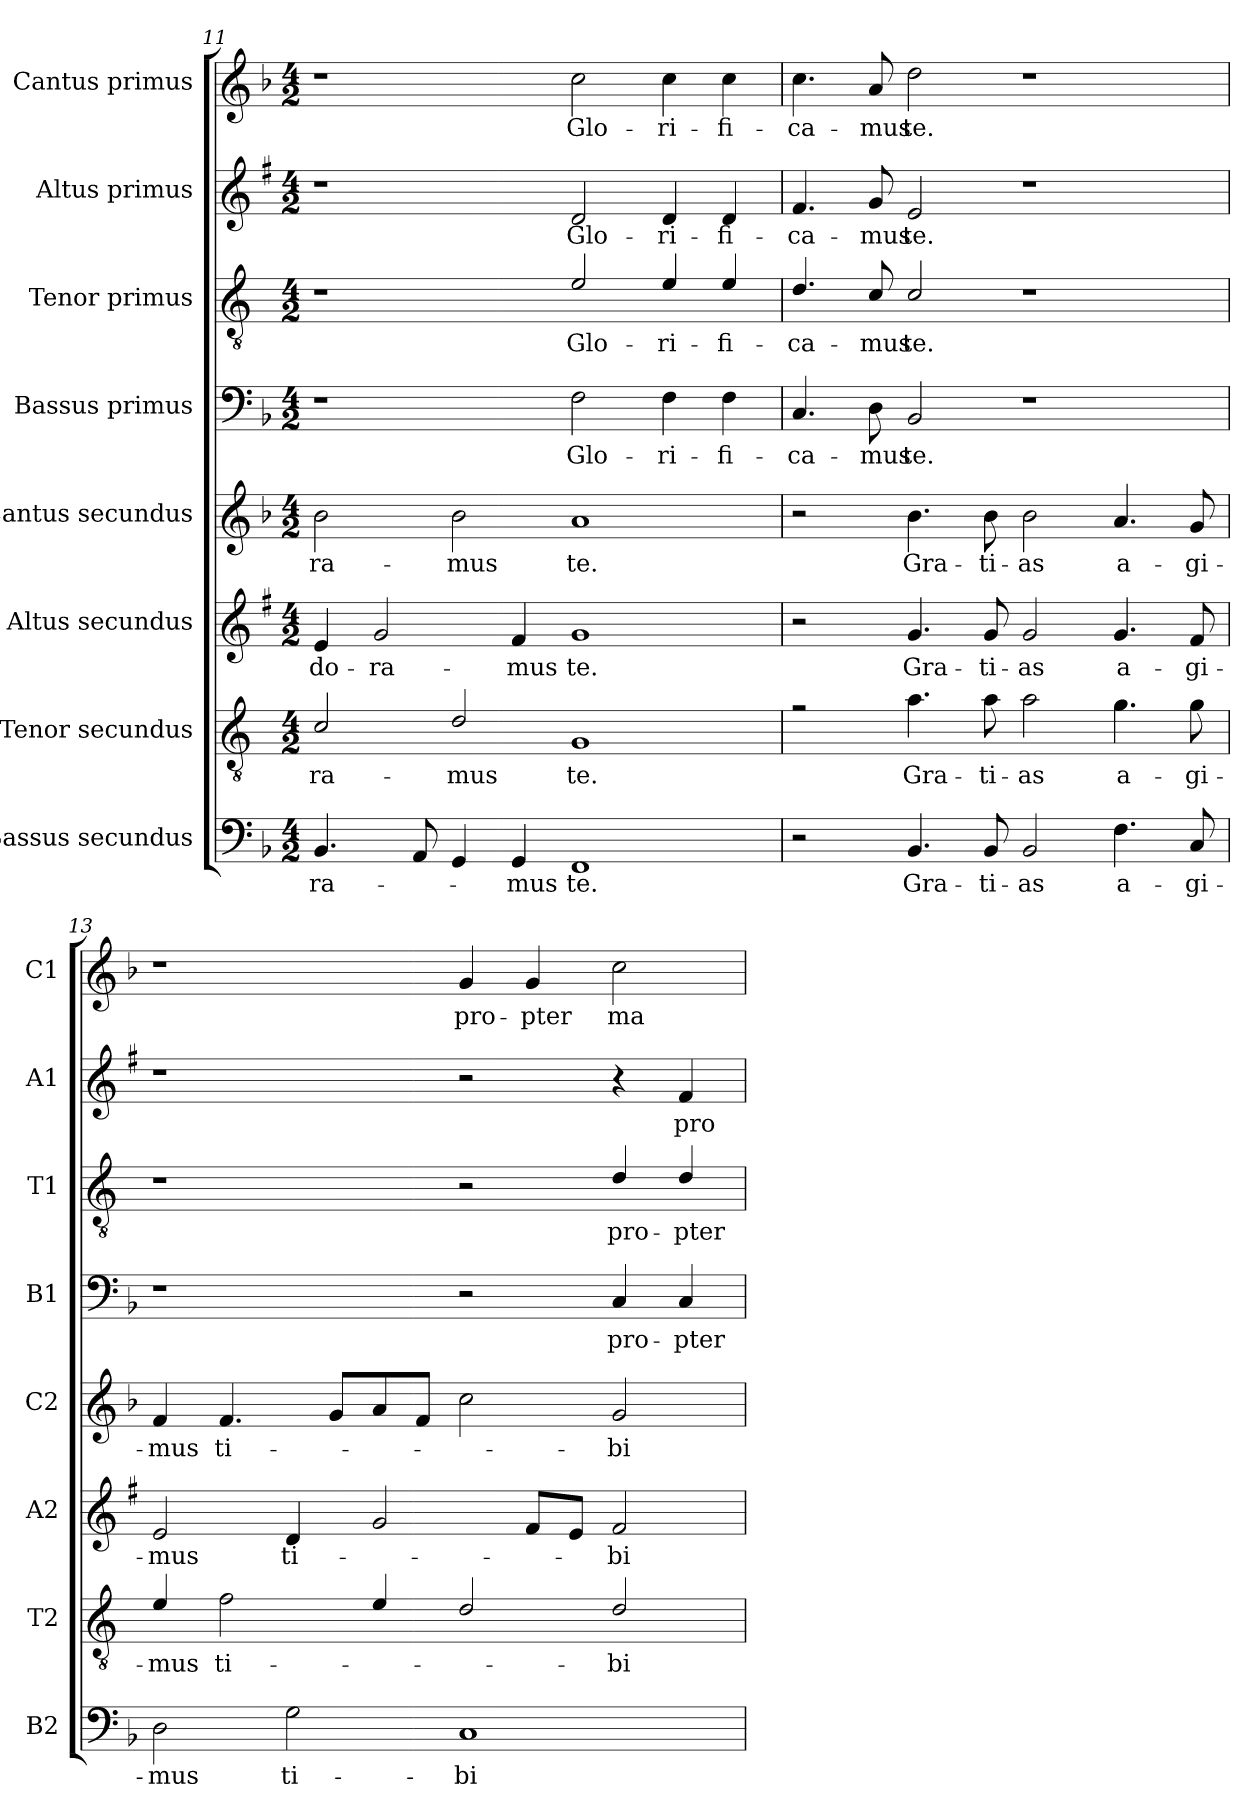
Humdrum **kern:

**kern	**text	**kern	**text	**kern	**text	**kern	**text	**kern	**text	**kern	**text	**kern	**text	**kern	**text
*part8	*part8	*part7	*part7	*part6	*part6	*part5	*part5	*part4	*part4	*part3	*part3	*part2	*part2	*part1	*part1
*staff8	*staff8	*staff7	*staff7	*staff6	*staff6	*staff5	*staff5	*staff4	*staff4	*staff3	*staff3	*staff2	*staff2	*staff1	*staff1
*I"Bassus secundus	*	*I"Tenor secundus	*	*I"Altus secundus	*	*I"Cantus secundus	*	*I"Bassus primus	*	*I"Tenor primus	*	*I"Altus primus	*	*I"Cantus primus	*
*I'B2	*	*I'T2	*	*I'A2	*	*I'C2	*	*I'B1	*	*I'T1	*	*I'A1	*	*I'C1	*
*clefF4	*	*clefGv2	*	*clefG2	*	*clefG2	*	*clefF4	*	*clefGv2	*	*clefG2	*	*clefG2	*
*	*	*ITrd4c7	*	*ITrd1c2	*	*	*	*	*	*ITrd4c7	*	*ITrd1c2	*	*	*
*k[b-]	*	*k[b-]	*	*k[b-]	*	*k[b-]	*	*k[b-]	*	*k[b-]	*	*k[b-]	*	*k[b-]	*
*F:	*	*F:	*	*F:	*	*F:	*	*F:	*	*F:	*	*F:	*	*F:	*
*M4/2	*	*M4/2	*	*M4/2	*	*M4/2	*	*M4/2	*	*M4/2	*	*M4/2	*	*M4/2	*
=11	=11	=11	=11	=11	=11	=11	=11	=11	=11	=11	=11	=11	=11	=11	=11
!	!LO:LY:b	!	!LO:LY:b	!	!LO:LY:b	!	!LO:LY:b	!	!	!	!	!	!	!	!
4.BB-/	-ra-	2F/	-ra-	4d/	-do-	2b-\	-ra-	1r	.	1r	.	1r	.	1r	.
!	!	!	!	!	!LO:LY:b	!	!	!	!	!	!	!	!	!	!
.	.	.	.	2f/	-ra-	.	.	.	.	.	.	.	.	.	.
8AA/	.	.	.	.	.	.	.	.	.	.	.	.	.	.	.
!	!	!	!LO:LY:b	!	!	!	!LO:LY:b	!	!	!	!	!	!	!	!
4GG/	.	2G/	-mus	.	.	2b-\	-mus	.	.	.	.	.	.	.	.
!	!LO:LY:b	!	!	!	!LO:LY:b	!	!	!	!	!	!	!	!	!	!
4GG/	-mus	.	.	4e/	-mus	.	.	.	.	.	.	.	.	.	.
!	!LO:LY:b	!	!LO:LY:b	!	!LO:LY:b	!	!LO:LY:b	!	!LO:LY:b	!	!LO:LY:b	!	!LO:LY:b	!	!LO:LY:b
1FF	te.	1C	te.	1f	te.	1a	te.	2F\	Glo-	2A/	Glo-	2c/	Glo-	2cc\	Glo-
!	!	!	!	!	!	!	!	!	!LO:LY:b	!	!LO:LY:b	!	!LO:LY:b	!	!LO:LY:b
.	.	.	.	.	.	.	.	4F\	-ri-	4A/	-ri-	4c/	-ri-	4cc\	-ri-
!	!	!	!	!	!	!	!	!	!LO:LY:b	!	!LO:LY:b	!	!LO:LY:b	!	!LO:LY:b
.	.	.	.	.	.	.	.	4F\	-fi-	4A/	-fi-	4c/	-fi-	4cc\	-fi-
!!LO:LB:g=z
=12	=12	=12	=12	=12	=12	=12	=12	=12	=12	=12	=12	=12	=12	=12	=12
!	!	!	!	!	!	!	!	!	!LO:LY:b	!	!LO:LY:b	!	!LO:LY:b	!	!LO:LY:b
2r	.	2rf	.	2r	.	2r	.	4.C/	-ca-	4.G/	-ca-	4.e/	-ca-	4.cc\	-ca-
!	!	!	!	!	!	!	!	!	!LO:LY:b	!	!LO:LY:b	!	!LO:LY:b	!	!LO:LY:b
.	.	.	.	.	.	.	.	8D\	-mus	8F/	-mus	8f/	-mus	8a/	-mus
!	!LO:LY:b	!	!LO:LY:b	!	!LO:LY:b	!	!LO:LY:b	!	!LO:LY:b	!	!LO:LY:b	!	!LO:LY:b	!	!LO:LY:b
4.BB-/	Gra-	4.d\	Gra-	4.f/	Gra-	4.b-\	Gra-	2BB-/	te.	2F/	te.	2d/	te.	2dd\	te.
!	!LO:LY:b	!	!LO:LY:b	!	!LO:LY:b	!	!LO:LY:b	!	!	!	!	!	!	!	!
8BB-/	-ti-	8d\	-ti-	8f/	-ti-	8b-\	-ti-	.	.	.	.	.	.	.	.
!	!LO:LY:b	!	!LO:LY:b	!	!LO:LY:b	!	!LO:LY:b	!	!	!	!	!	!	!	!
2BB-/	-as	2d\	-as	2f/	-as	2b-\	-as	1r	.	1r	.	1r	.	1r	.
!	!LO:LY:b	!	!LO:LY:b	!	!LO:LY:b	!	!LO:LY:b	!	!	!	!	!	!	!	!
4.F\	a-	4.c\	a-	4.f/	a-	4.a/	a-	.	.	.	.	.	.	.	.
!	!LO:LY:b	!	!LO:LY:b	!	!LO:LY:b	!	!LO:LY:b	!	!	!	!	!	!	!	!
8C/	-gi-	8c\	-gi-	8e/	-gi-	8g/	-gi-	.	.	.	.	.	.	.	.
=13	=13	=13	=13	=13	=13	=13	=13	=13	=13	=13	=13	=13	=13	=13	=13
!	!LO:LY:b	!	!LO:LY:b	!	!LO:LY:b	!	!LO:LY:b	!	!	!	!	!	!	!	!
2D\	-mus	4A/	-mus	2d/	-mus	4f/	-mus	1r	.	1r	.	1r	.	1r	.
!	!	!	!LO:LY:b	!	!	!	!LO:LY:b	!	!	!	!	!	!	!	!
.	.	2B-\	ti-	.	.	4.f/	ti-	.	.	.	.	.	.	.	.
!	!LO:LY:b	!	!	!	!LO:LY:b	!	!	!	!	!	!	!	!	!	!
2G\	ti-	.	.	4c/	ti-	.	.	.	.	.	.	.	.	.	.
.	.	.	.	.	.	8g/L	.	.	.	.	.	.	.	.	.
.	.	4A/	.	2f/	.	8a/	.	.	.	.	.	.	.	.	.
.	.	.	.	.	.	8f/J	.	.	.	.	.	.	.	.	.
!	!LO:LY:b	!	!	!	!	!	!	!	!	!	!	!	!	!	!LO:LY:b
1C	-bi	2G/	.	.	.	2cc\	.	2r	.	2r	.	2r	.	4g/	pro-
!	!	!	!	!	!	!	!	!	!	!	!	!	!	!	!LO:LY:b
.	.	.	.	8e/L	.	.	.	.	.	.	.	.	.	4g/	-pter
.	.	.	.	8d/J	.	.	.	.	.	.	.	.	.	.	.
!	!	!	!LO:LY:b	!	!LO:LY:b	!	!LO:LY:b	!	!LO:LY:b	!	!LO:LY:b	!	!	!	!LO:LY:b
.	.	2G/	-bi	2e/	-bi	2g/	-bi	4C/	pro-	4G/	pro-	4r	.	2cc\	ma-
!	!	!	!	!	!	!	!	!	!LO:LY:b	!	!LO:LY:b	!	!LO:LY:b	!	!
.	.	.	.	.	.	.	.	4C/	-pter	4G/	-pter	4e/	pro-	.	.
=	=	=	=	=	=	=	=	=	=	=	=	=	=	=	=
*-	*-	*-	*-	*-	*-	*-	*-	*-	*-	*-	*-	*-	*-	*-	*-
